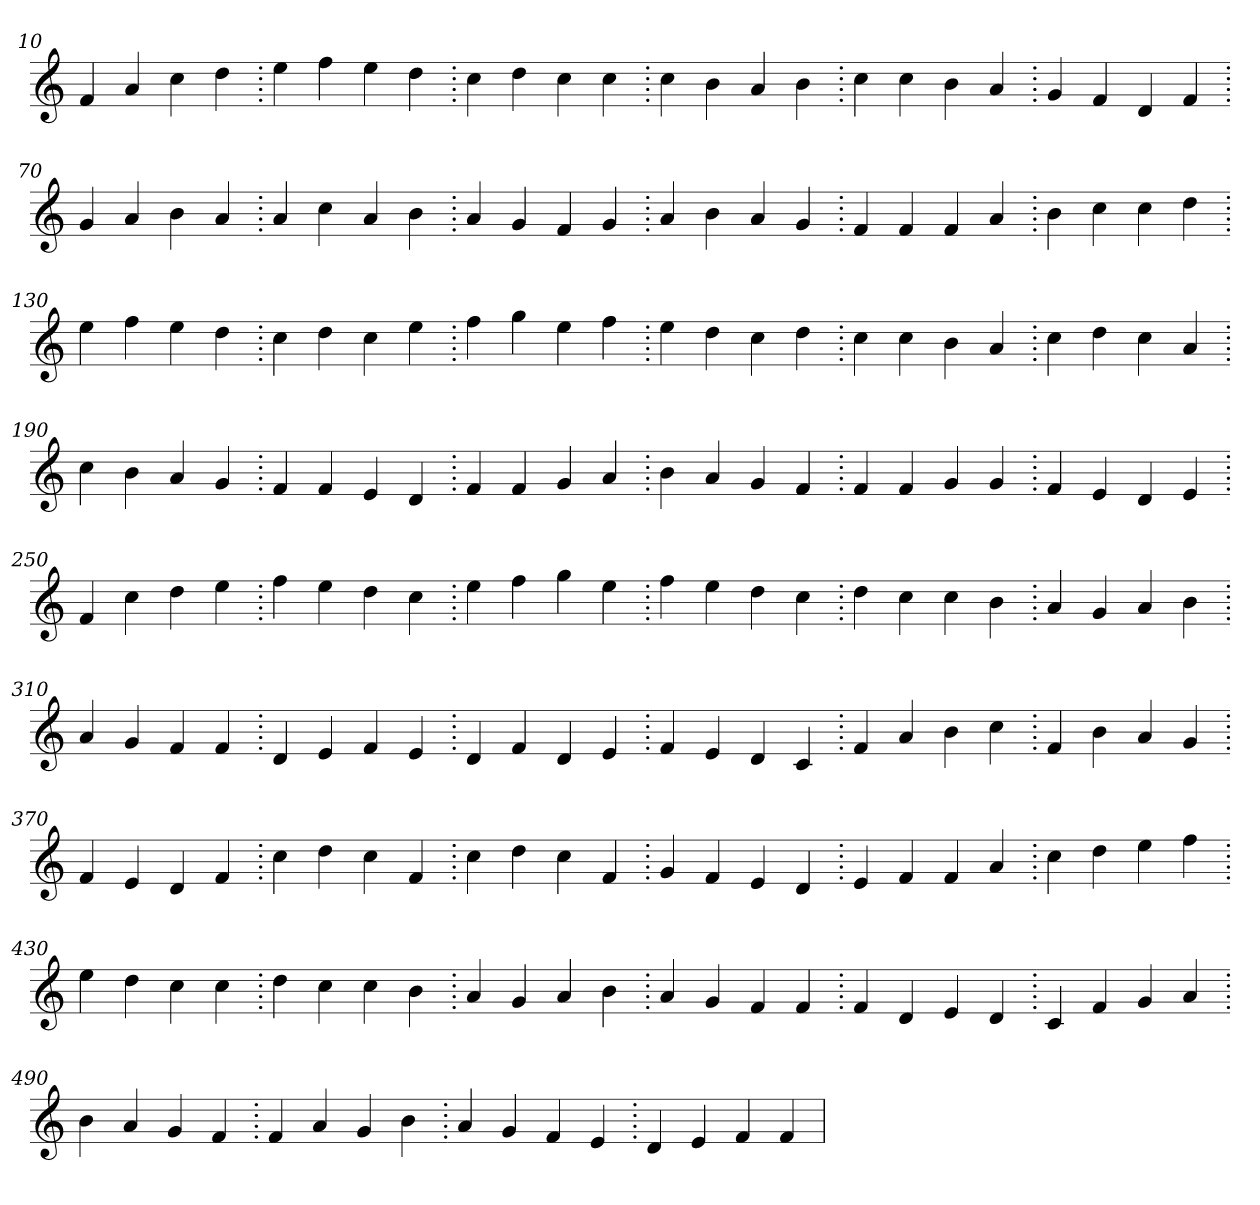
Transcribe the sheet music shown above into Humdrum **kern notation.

**kern
*part1
*staff1
*clefG2
=10.
4f
4a
4cc
4dd
=20.
4ee
4ff
4ee
4dd
=30.
4cc
4dd
4cc
4cc
=40.
4cc
4b
4a
4b
=50.
4cc
4cc
4b
4a
=60.
4g
4f
4d
4f
=70.
4g
4a
4b
4a
=80.
4a
4cc
4a
4b
=90.
4a
4g
4f
4g
=100.
4a
4b
4a
4g
=110.
4f
4f
4f
4a
=120.
4b
4cc
4cc
4dd
=130.
4ee
4ff
4ee
4dd
=140.
4cc
4dd
4cc
4ee
=150.
4ff
4gg
4ee
4ff
=160.
4ee
4dd
4cc
4dd
=170.
4cc
4cc
4b
4a
=180.
4cc
4dd
4cc
4a
=190.
4cc
4b
4a
4g
=200.
4f
4f
4e
4d
=210.
4f
4f
4g
4a
=220.
4b
4a
4g
4f
=230.
4f
4f
4g
4g
=240.
4f
4e
4d
4e
=250.
4f
4cc
4dd
4ee
=260.
4ff
4ee
4dd
4cc
=270.
4ee
4ff
4gg
4ee
=280.
4ff
4ee
4dd
4cc
=290.
4dd
4cc
4cc
4b
=300.
4a
4g
4a
4b
=310.
4a
4g
4f
4f
=320.
4d
4e
4f
4e
=330.
4d
4f
4d
4e
=340.
4f
4e
4d
4c
=350.
4f
4a
4b
4cc
=360.
4f
4b
4a
4g
=370.
4f
4e
4d
4f
=380.
4cc
4dd
4cc
4f
=390.
4cc
4dd
4cc
4f
=400.
4g
4f
4e
4d
=410.
4e
4f
4f
4a
=420.
4cc
4dd
4ee
4ff
=430.
4ee
4dd
4cc
4cc
=440.
4dd
4cc
4cc
4b
=450.
4a
4g
4a
4b
=460.
4a
4g
4f
4f
=470.
4f
4d
4e
4d
=480.
4c
4f
4g
4a
=490.
4b
4a
4g
4f
=500.
4f
4a
4g
4b
=510.
4a
4g
4f
4e
=520.
4d
4e
4f
4f
=
*-
